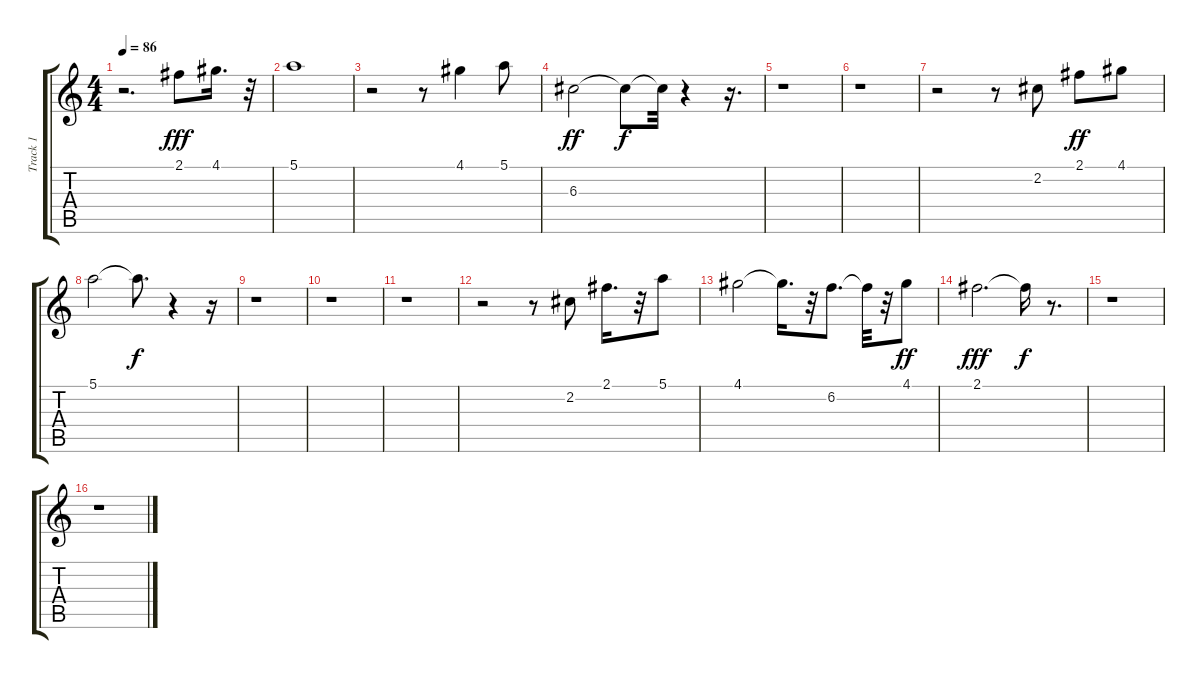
\track ("Track 1" "Track 1") {instrument acousticguitarnylon}
\staff {score tabs}
\tuning (E4 B3 G3 D3 A2 E2) {hide}
\ts (4 4)
\tempo 86
\clef g2
\ks c
r.2{d dy f} 2.1.8{dy fff} 4.1.16{d} r.32 |
5.1.1 |
r.2 r.8 4.1.4 5.1.8 |
6.3.2{dy ff} 6.3{t}.8{dy f} 6.3{t}.32 r.4 r.16{d} |
r.1 |
r.1 |
r.2 r.8 2.2.8 2.1.8{dy ff} 4.1.8 |
5.1.2 5.1{t}.8{d dy f} r.4 r.16 |
r.1 |
r.1 |
r.1 |
r.2 r.8 2.2.8 2.1.16{d} r.32 5.1.8 |
4.1.2 4.1{t}.16{d} r.32 6.2.8{d} 6.2{t}.32 r.32 4.1.8{dy ff} |
2.1.2{d dy fff} 2.1{t}.16{dy f} r.8{d} |
r.1 |
r.1
